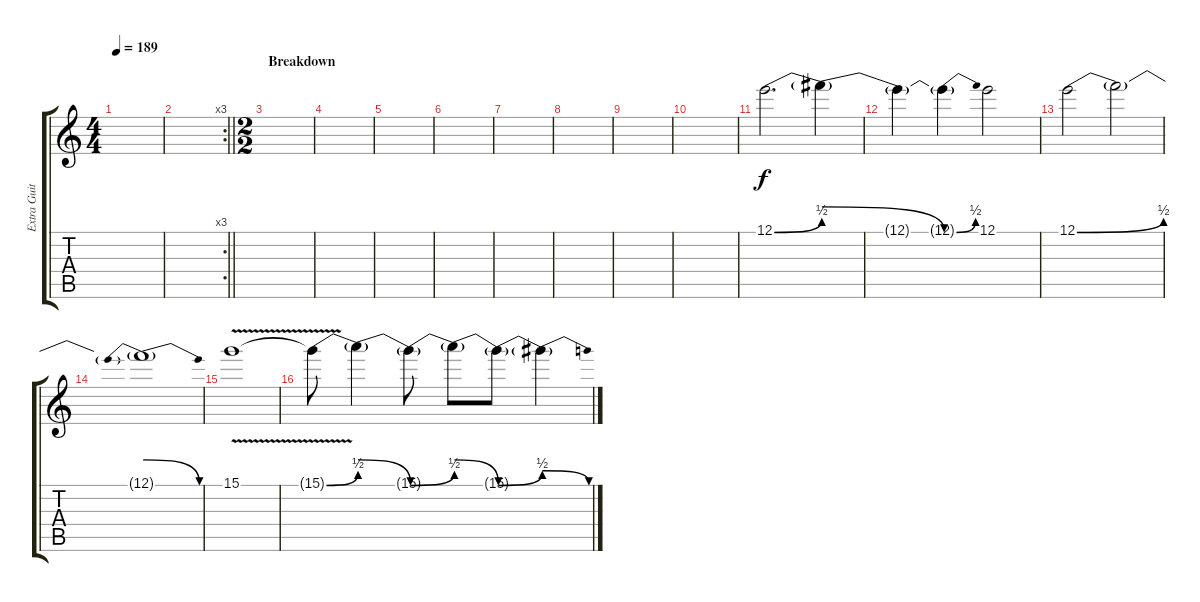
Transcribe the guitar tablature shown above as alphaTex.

\track ("Extra Guitar" "Extra Guit") {instrument distortionguitar}
\staff {score tabs}
\tuning (E4 B3 G3 D3 A2 D2) {hide}
\ts (4 4)
\tempo 189
\clef g2
\ks c
|
\rc 3
\barLineRight lightlight
|
\ts (2 2)
\section ("" "Breakdown")
|
|
|
|
|
|
|
|
12.1{be (bend 0 0 60 2)}.2{d} 12.1{be (release 0 4 60 0) t}.4 |
12.1{t}.4 12.1{be (bend 0 0 60 2) t}.4 12.1.2 |
12.1{be (bend 0 0 60 2)}.2 12.1{t}.2 |
12.1{be (prebendrelease 0 4 60 0) t}.1 |
15.1{v}.1 |
15.1{be (bend 0 0 60 2) t}.8 15.1{be (release 0 4 60 0) t}.4 15.1{be (bend 0 0 60 2) t}.8 15.1{be (release 0 4 60 0) t}.8 15.1{be (bend 0 0 60 2) t}.8 15.1{be (release 0 2 60 0) t}.4
